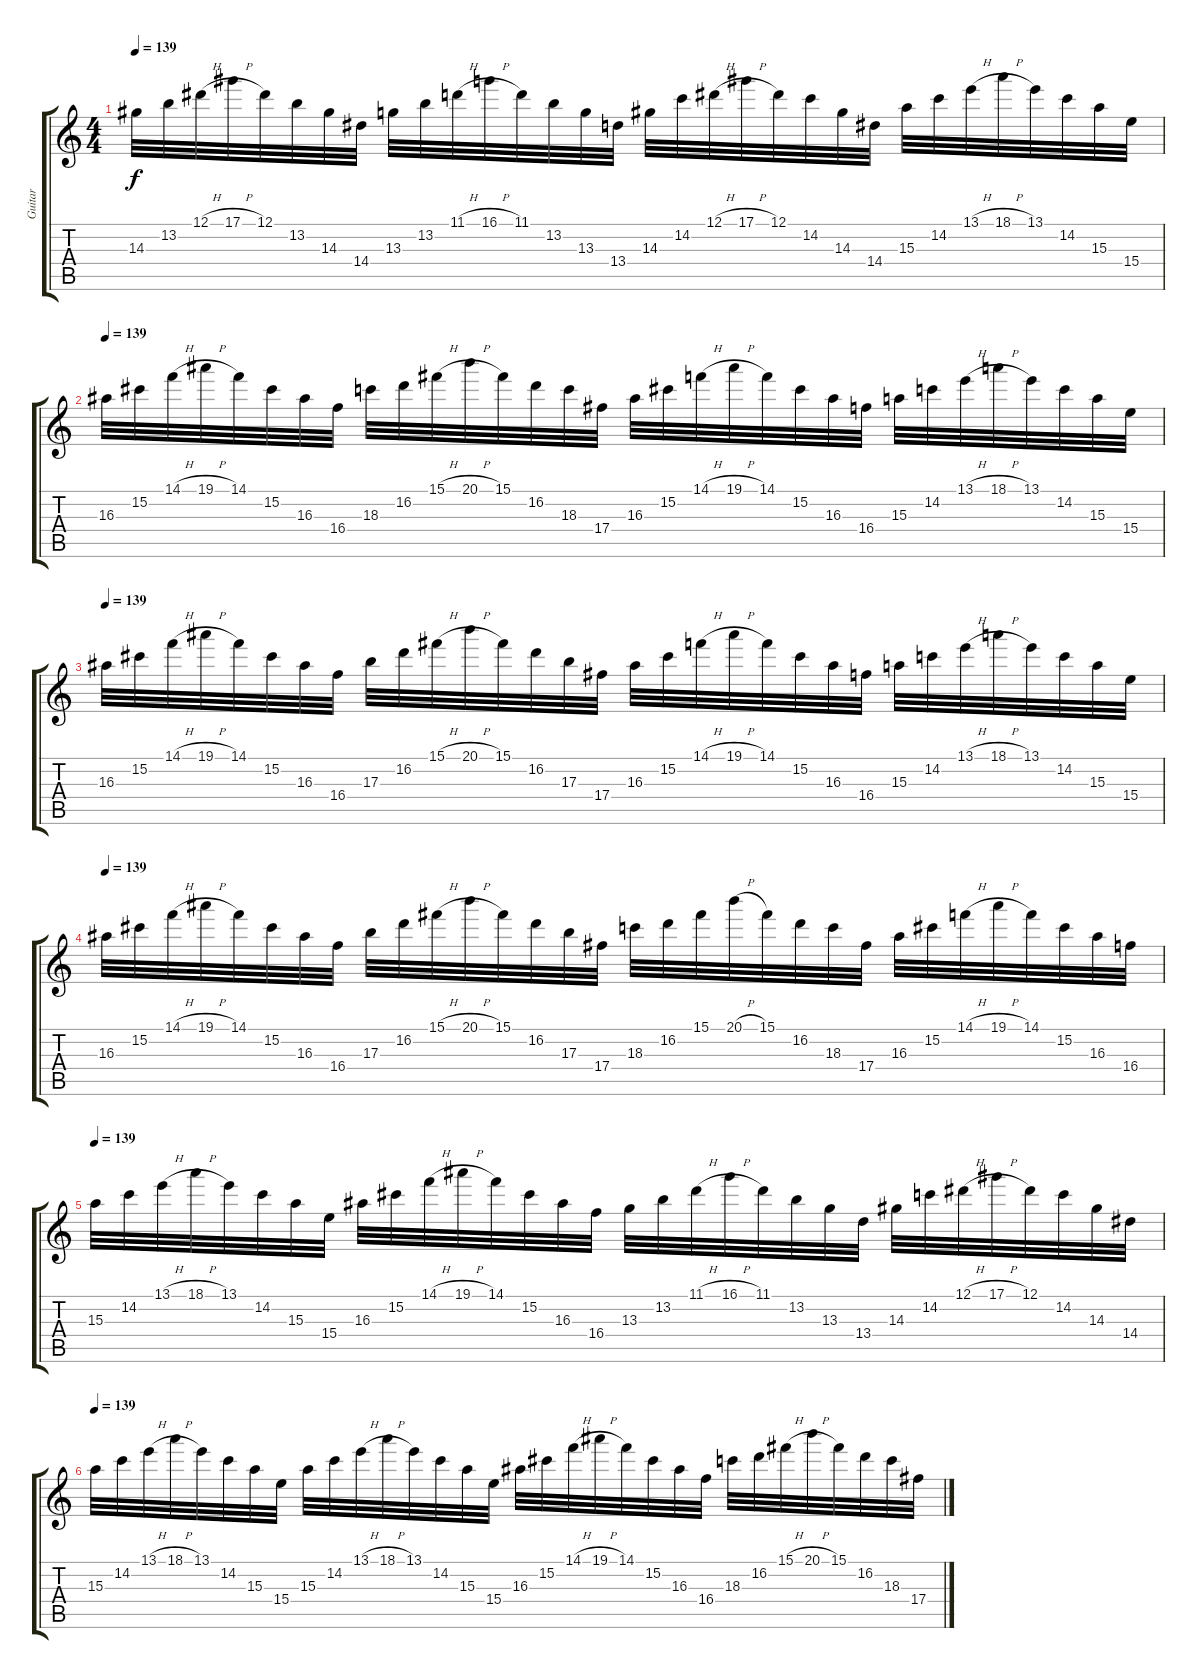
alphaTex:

\track ("Guitar" "Guitar") {instrument overdrivenguitar}
\staff {score tabs}
\tuning (Eb4 Bb3 Gb3 Db3 Ab2 Eb2) {hide}
\ts (4 4)
\tempo 139
\clef g2
\ks c
14.3.32{dy f} 13.2.32 12.1{h}.32 17.1{h}.32 12.1.32 13.2.32 14.3.32 14.4.32 13.3.32 13.2.32 11.1{h}.32 16.1{h}.32 11.1.32 13.2.32 13.3.32 13.4.32 14.3.32 14.2.32 12.1{h}.32 17.1{h}.32 12.1.32 14.2.32 14.3.32 14.4.32 15.3.32 14.2.32 13.1{h}.32 18.1{h}.32 13.1.32 14.2.32 15.3.32 15.4.32 |
\tempo 139
16.3.32 15.2.32 14.1{h}.32 19.1{h}.32 14.1.32 15.2.32 16.3.32 16.4.32 18.3.32 16.2.32 15.1{h}.32 20.1{h}.32 15.1.32 16.2.32 18.3.32 17.4.32 16.3.32 15.2.32 14.1{h}.32 19.1{h}.32 14.1.32 15.2.32 16.3.32 16.4.32 15.3.32 14.2.32 13.1{h}.32 18.1{h}.32 13.1.32 14.2.32 15.3.32 15.4.32 |
\tempo 139
16.3.32 15.2.32 14.1{h}.32 19.1{h}.32 14.1.32 15.2.32 16.3.32 16.4.32 17.3.32 16.2.32 15.1{h}.32 20.1{h}.32 15.1.32 16.2.32 17.3.32 17.4.32 16.3.32 15.2.32 14.1{h}.32 19.1{h}.32 14.1.32 15.2.32 16.3.32 16.4.32 15.3.32 14.2.32 13.1{h}.32 18.1{h}.32 13.1.32 14.2.32 15.3.32 15.4.32 |
\tempo 139
16.3.32 15.2.32 14.1{h}.32 19.1{h}.32 14.1.32 15.2.32 16.3.32 16.4.32 17.3.32 16.2.32 15.1{h}.32 20.1{h}.32 15.1.32 16.2.32 17.3.32 17.4.32 18.3.32 16.2.32 15.1.32 20.1{h}.32 15.1.32 16.2.32 18.3.32 17.4.32 16.3.32 15.2.32 14.1{h}.32 19.1{h}.32 14.1.32 15.2.32 16.3.32 16.4.32 |
\tempo 139
15.3.32 14.2.32 13.1{h}.32 18.1{h}.32 13.1.32 14.2.32 15.3.32 15.4.32 16.3.32 15.2.32 14.1{h}.32 19.1{h}.32 14.1.32 15.2.32 16.3.32 16.4.32 13.3.32 13.2.32 11.1{h}.32 16.1{h}.32 11.1.32 13.2.32 13.3.32 13.4.32 14.3.32 14.2.32 12.1{h}.32 17.1{h}.32 12.1.32 14.2.32 14.3.32 14.4.32 |
\tempo 139
15.3.32 14.2.32 13.1{h}.32 18.1{h}.32 13.1.32 14.2.32 15.3.32 15.4.32 15.3.32 14.2.32 13.1{h}.32 18.1{h}.32 13.1.32 14.2.32 15.3.32 15.4.32 16.3.32 15.2.32 14.1{h}.32 19.1{h}.32 14.1.32 15.2.32 16.3.32 16.4.32 18.3.32 16.2.32 15.1{h}.32 20.1{h}.32 15.1.32 16.2.32 18.3.32 17.4.32
